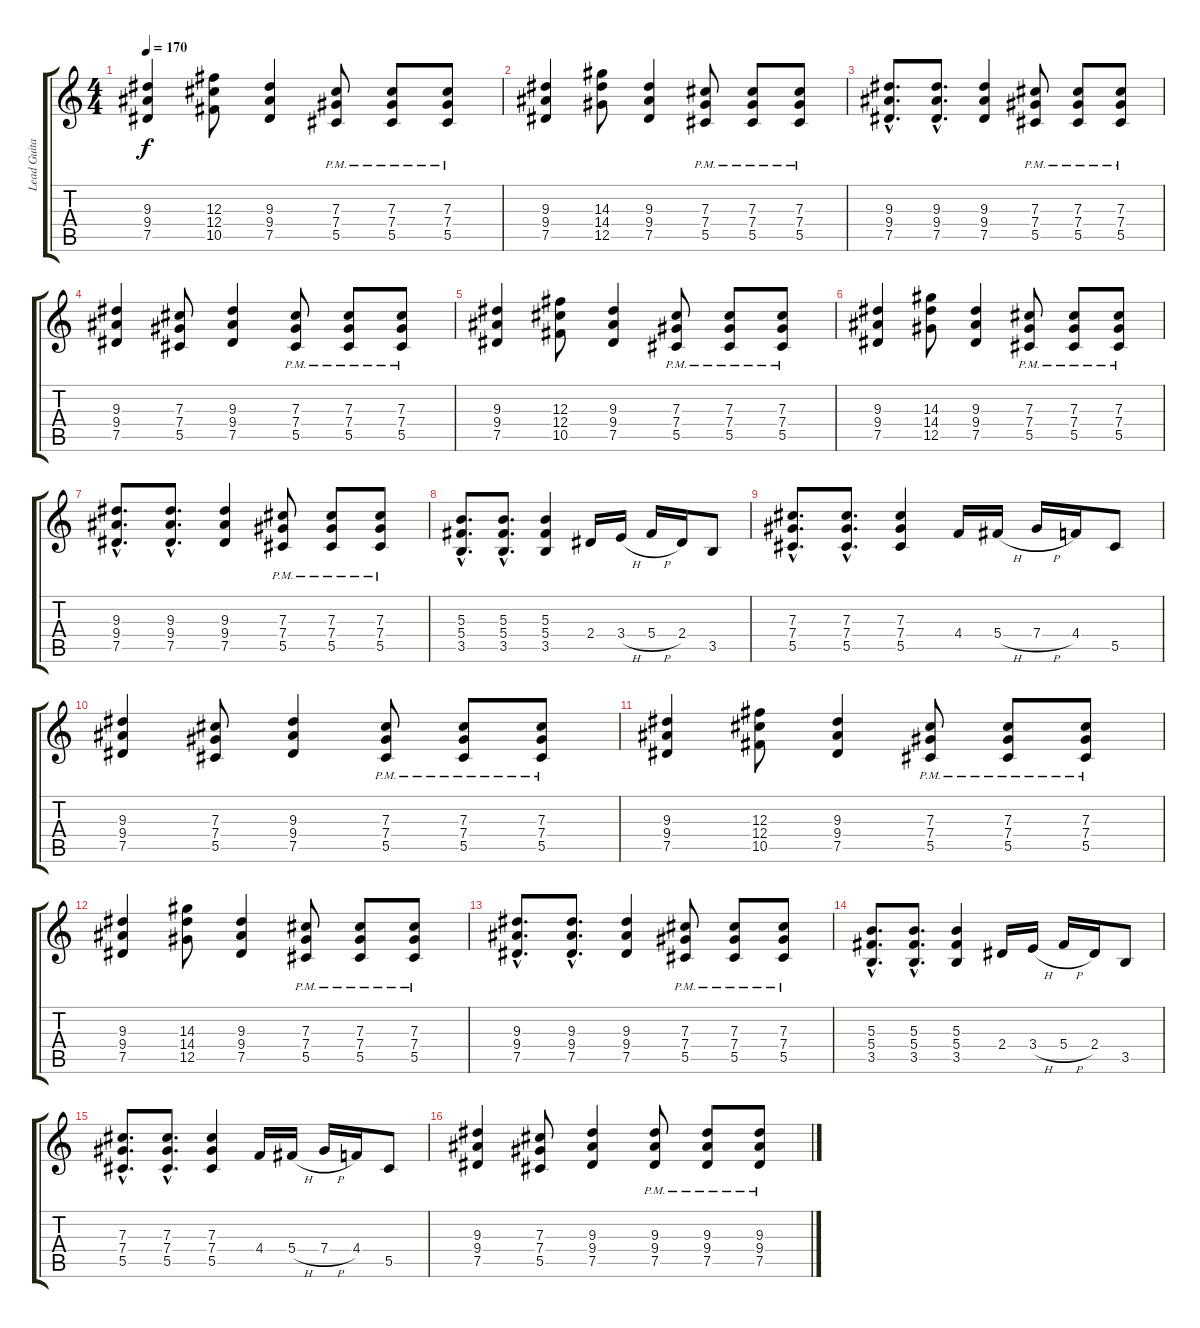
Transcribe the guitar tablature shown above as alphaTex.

\track ("Lead Guitar" "Lead Guita") {instrument distortionguitar}
\staff {score tabs}
\tuning (Eb4 Bb3 Gb3 Db3 Ab2 Eb2) {hide}
\ts (4 4)
\tempo 170
\clef g2
\ks c
(9.3 9.4 7.5).4{dy f} (12.3 12.4 10.5).8 (9.3 9.4 7.5).4 (7.3{pm} 7.4{pm} 5.5{pm}).8 (7.3{pm} 7.4{pm} 5.5{pm}).8 (7.3{pm} 7.4{pm} 5.5{pm}).8 |
(9.3 9.4 7.5).4 (14.3 14.4 12.5).8 (9.3 9.4 7.5).4 (7.3{pm} 7.4{pm} 5.5{pm}).8 (7.3{pm} 7.4{pm} 5.5{pm}).8 (7.3{pm} 7.4{pm} 5.5{pm}).8 |
(9.3{hac} 9.4{hac} 7.5{hac}).8{d} (9.3{hac} 9.4{hac} 7.5{hac}).8{d} (9.3 9.4 7.5).4 (7.3{pm} 7.4{pm} 5.5{pm}).8 (7.3{pm} 7.4{pm} 5.5{pm}).8 (7.3{pm} 7.4{pm} 5.5{pm}).8 |
(9.3 9.4 7.5).4 (7.3 7.4 5.5).8 (9.3 9.4 7.5).4 (7.3{pm} 7.4{pm} 5.5{pm}).8 (7.3{pm} 7.4{pm} 5.5{pm}).8 (7.3{pm} 7.4{pm} 5.5{pm}).8 |
(9.3 9.4 7.5).4 (12.3 12.4 10.5).8 (9.3 9.4 7.5).4 (7.3{pm} 7.4{pm} 5.5{pm}).8 (7.3{pm} 7.4{pm} 5.5{pm}).8 (7.3{pm} 7.4{pm} 5.5{pm}).8 |
(9.3 9.4 7.5).4 (14.3 14.4 12.5).8 (9.3 9.4 7.5).4 (7.3{pm} 7.4{pm} 5.5{pm}).8 (7.3{pm} 7.4{pm} 5.5{pm}).8 (7.3{pm} 7.4{pm} 5.5{pm}).8 |
(9.3{hac} 9.4{hac} 7.5{hac}).8{d} (9.3{hac} 9.4{hac} 7.5{hac}).8{d} (9.3 9.4 7.5).4 (7.3{pm} 7.4{pm} 5.5{pm}).8 (7.3{pm} 7.4{pm} 5.5{pm}).8 (7.3{pm} 7.4{pm} 5.5{pm}).8 |
(5.3{hac} 5.4{hac} 3.5{hac}).8{d} (5.3{hac} 5.4{hac} 3.5{hac}).8{d} (5.3 5.4 3.5).4 2.4.16 3.4{h}.16 5.4{h}.16 2.4.16 3.5.8 |
(7.3{hac} 7.4{hac} 5.5{hac}).8{d} (7.3{hac} 7.4{hac} 5.5{hac}).8{d} (7.3 7.4 5.5).4 4.4.16 5.4{h}.16 7.4{h}.16 4.4.16 5.5.8 |
(9.3 9.4 7.5).4 (7.3 7.4 5.5).8 (9.3 9.4 7.5).4 (7.3{pm} 7.4{pm} 5.5{pm}).8 (7.3{pm} 7.4{pm} 5.5{pm}).8 (7.3{pm} 7.4{pm} 5.5{pm}).8 |
(9.3 9.4 7.5).4 (12.3 12.4 10.5).8 (9.3 9.4 7.5).4 (7.3{pm} 7.4{pm} 5.5{pm}).8 (7.3{pm} 7.4{pm} 5.5{pm}).8 (7.3{pm} 7.4{pm} 5.5{pm}).8 |
(9.3 9.4 7.5).4 (14.3 14.4 12.5).8 (9.3 9.4 7.5).4 (7.3{pm} 7.4{pm} 5.5{pm}).8 (7.3{pm} 7.4{pm} 5.5{pm}).8 (7.3{pm} 7.4{pm} 5.5{pm}).8 |
(9.3{hac} 9.4{hac} 7.5{hac}).8{d} (9.3{hac} 9.4{hac} 7.5{hac}).8{d} (9.3 9.4 7.5).4 (7.3{pm} 7.4{pm} 5.5{pm}).8 (7.3{pm} 7.4{pm} 5.5{pm}).8 (7.3{pm} 7.4{pm} 5.5{pm}).8 |
(5.3{hac} 5.4{hac} 3.5{hac}).8{d} (5.3{hac} 5.4{hac} 3.5{hac}).8{d} (5.3 5.4 3.5).4 2.4.16 3.4{h}.16 5.4{h}.16 2.4.16 3.5.8 |
(7.3{hac} 7.4{hac} 5.5{hac}).8{d} (7.3{hac} 7.4{hac} 5.5{hac}).8{d} (7.3 7.4 5.5).4 4.4.16 5.4{h}.16 7.4{h}.16 4.4.16 5.5.8 |
(9.3 9.4 7.5).4 (7.3 7.4 5.5).8 (9.3 9.4 7.5).4 (9.3{pm} 9.4{pm} 7.5{pm}).8 (9.3{pm} 9.4{pm} 7.5{pm}).8 (9.3{pm} 9.4{pm} 7.5{pm}).8
